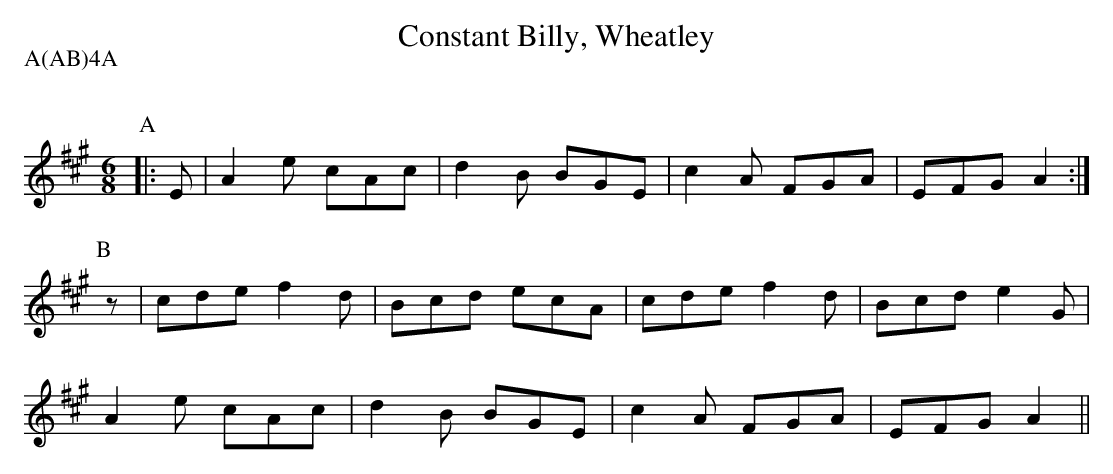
X:1
T:Constant Billy, Wheatley
Q:120
M:6/8
L:1/8
P:A(AB)4A
K:A
P:A
|:E|A2e cAc|d2B BGE|c2A FGA|EFG A2:|
P:B
z|cde f2d|Bcd ecA|cde f2d|Bcd e2G|
A2e cAc|d2B BGE|c2A FGA|EFG A2||
